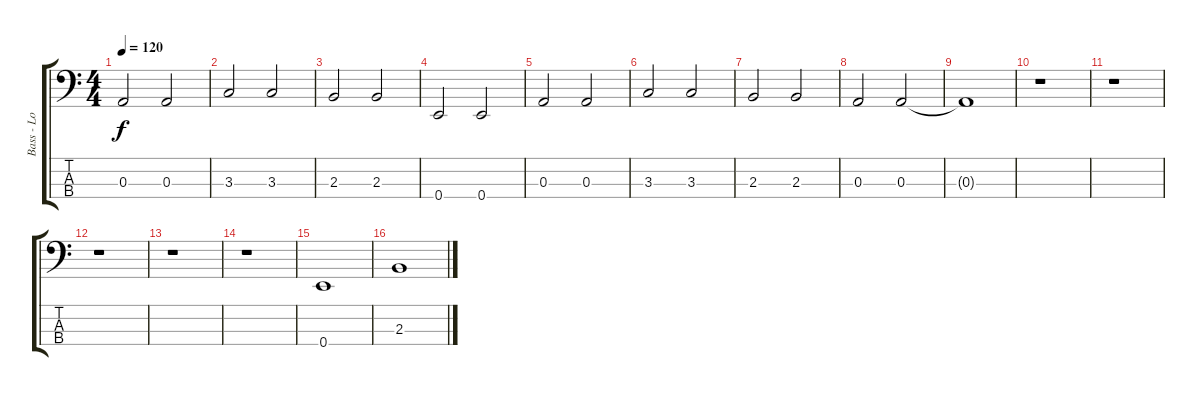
\track ("Bass - Lo" "Bass - Lo") {instrument electricbassfinger}
\staff {score tabs}
\tuning (G2 D2 A1 E1) {hide}
\ts (4 4)
\tempo 120
\clef f4
\ks c
0.3.2{dy f} 0.3.2 |
3.3.2 3.3.2 |
2.3.2 2.3.2 |
0.4.2 0.4.2 |
0.3.2 0.3.2 |
3.3.2 3.3.2 |
2.3.2 2.3.2 |
0.3.2 0.3.2 |
0.3{t}.1 |
r.1 |
r.1 |
r.1 |
r.1 |
r.1 |
0.4.1 |
2.3.1
